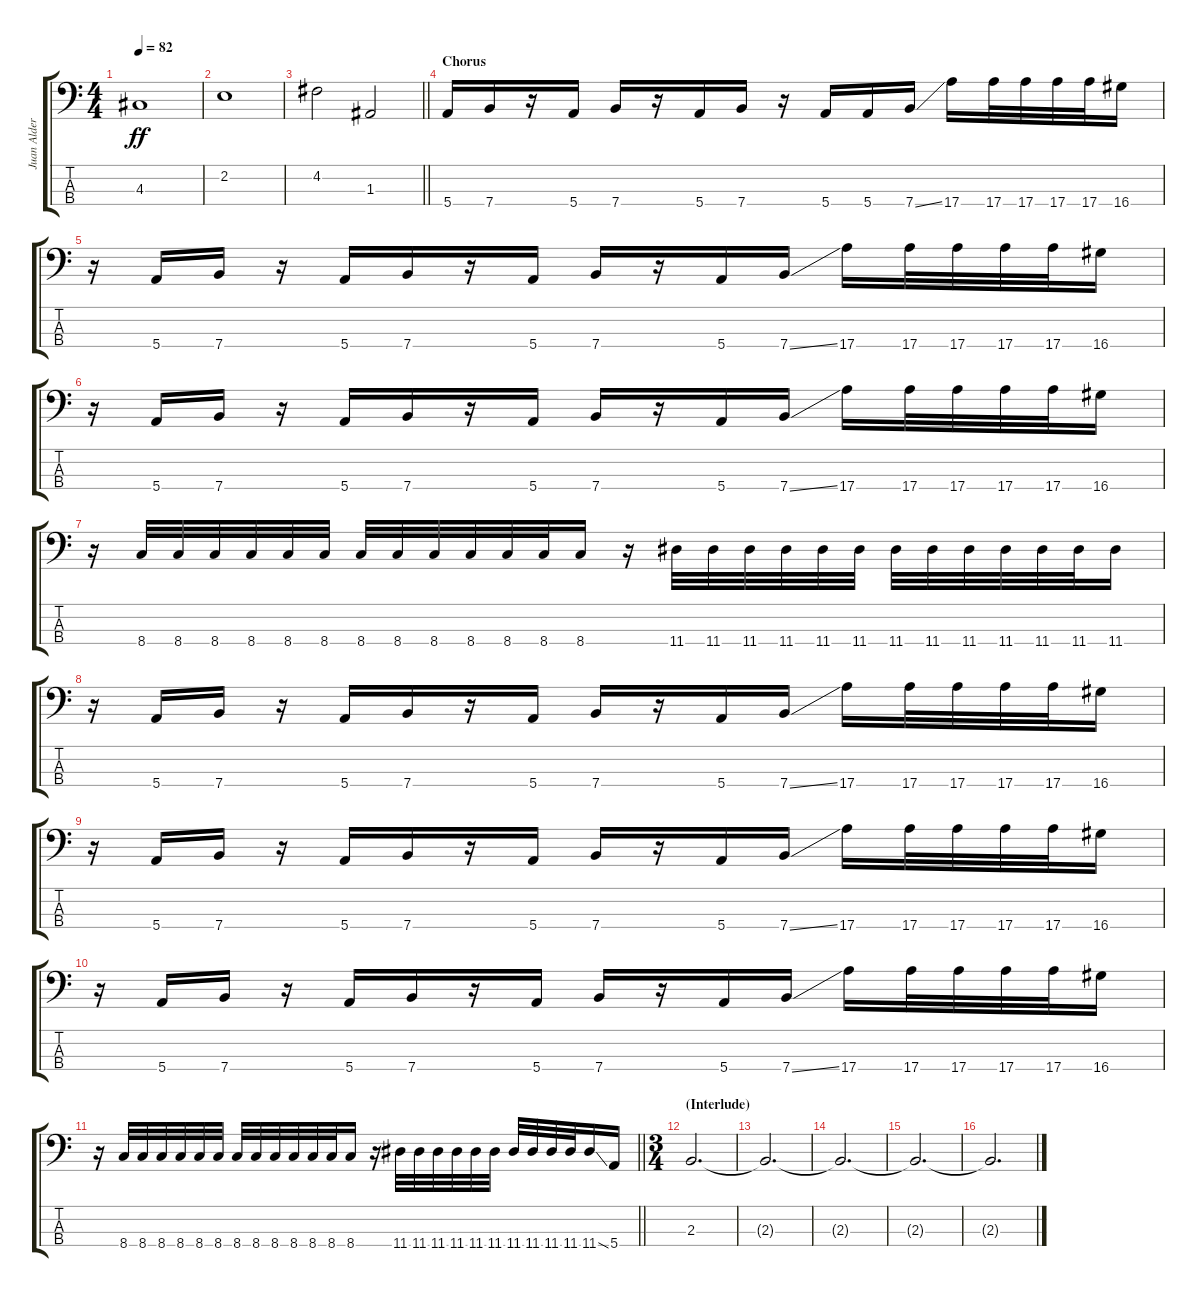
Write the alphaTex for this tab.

\track ("Juan Alderete - Bass" "Juan Alder") {instrument electricbassfinger}
\staff {score tabs}
\tuning (G2 D2 A1 E1) {hide}
\ts (4 4)
\tempo 82
\clef f4
\ks c
4.3.1{dy ff} |
2.2.1 |
\barLineRight lightlight
4.2.2 1.3.2 |
\section ("" "Chorus")
5.4.16 7.4.16 r.16 5.4.16 7.4.16 r.16 5.4.16 7.4.16 r.16 5.4.16 5.4.16 7.4{ss}.16 17.4.16 17.4.32 17.4.32 17.4.32 17.4.32 16.4.16 |
r.16 5.4.16 7.4.16 r.16 5.4.16 7.4.16 r.16 5.4.16 7.4.16 r.16 5.4.16 7.4{ss}.16 17.4.16 17.4.32 17.4.32 17.4.32 17.4.32 16.4.16 |
r.16 5.4.16 7.4.16 r.16 5.4.16 7.4.16 r.16 5.4.16 7.4.16 r.16 5.4.16 7.4{ss}.16 17.4.16 17.4.32 17.4.32 17.4.32 17.4.32 16.4.16 |
r.16 8.4.32 8.4.32 8.4.32 8.4.32 8.4.32 8.4.32 8.4.32 8.4.32 8.4.32 8.4.32 8.4.32 8.4.32 8.4.16 r.16 11.4.32 11.4.32 11.4.32 11.4.32 11.4.32 11.4.32 11.4.32 11.4.32 11.4.32 11.4.32 11.4.32 11.4.32 11.4.16 |
r.16 5.4.16 7.4.16 r.16 5.4.16 7.4.16 r.16 5.4.16 7.4.16 r.16 5.4.16 7.4{ss}.16 17.4.16 17.4.32 17.4.32 17.4.32 17.4.32 16.4.16 |
r.16 5.4.16 7.4.16 r.16 5.4.16 7.4.16 r.16 5.4.16 7.4.16 r.16 5.4.16 7.4{ss}.16 17.4.16 17.4.32 17.4.32 17.4.32 17.4.32 16.4.16 |
r.16 5.4.16 7.4.16 r.16 5.4.16 7.4.16 r.16 5.4.16 7.4.16 r.16 5.4.16 7.4{ss}.16 17.4.16 17.4.32 17.4.32 17.4.32 17.4.32 16.4.16 |
\barLineRight lightlight
r.16 8.4.32 8.4.32 8.4.32 8.4.32 8.4.32 8.4.32 8.4.32 8.4.32 8.4.32 8.4.32 8.4.32 8.4.32 8.4.16 r.16 11.4.32 11.4.32 11.4.32 11.4.32 11.4.32 11.4.32 11.4.32 11.4.32 11.4.32 11.4.32 11.4{ss}.16 5.4.16 |
\ts (3 4)
\section ("" "(Interlude)")
2.3.2{d} |
2.3{t}.2{d} |
2.3{t}.2{d} |
2.3{t}.2{d} |
2.3{t}.2{d}
